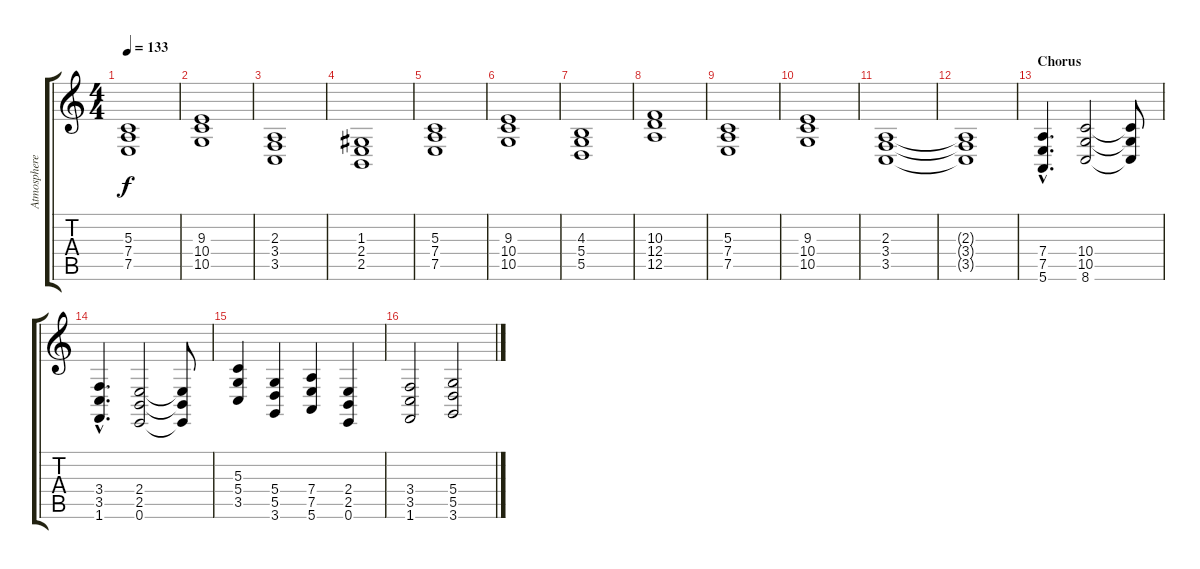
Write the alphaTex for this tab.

\track ("Atmosphere 2" "Atmosphere") {instrument pad2warm}
\staff {score tabs}
\tuning (E4 B3 G3 D3 A2 E2) {hide}
\ts (4 4)
\tempo 133
\clef g2
\ks c
(5.3 7.4 7.5).1{dy f} |
(9.3 10.4 10.5).1 |
(2.3 3.4 3.5).1 |
(1.3 2.4 2.5).1 |
(5.3 7.4 7.5).1 |
(9.3 10.4 10.5).1 |
(4.3 5.4 5.5).1 |
(10.3 12.4 12.5).1 |
(5.3 7.4 7.5).1 |
(9.3 10.4 10.5).1 |
(2.3 3.4 3.5).1 |
(2.3{t} 3.4{t} 3.5{t}).1 |
\section ("" "Chorus")
(7.4{hac} 7.5{hac} 5.6{hac}).4{d} (10.4 10.5 8.6).2 (10.4{t} 10.5{t} 8.6{t}).8 |
(3.4{hac} 3.5{hac} 1.6{hac}).4{d} (2.4 2.5 0.6).2 (2.4{t} 2.5{t} 0.6{t}).8 |
(5.3 5.4 3.5).4 (5.4 5.5 3.6).4 (7.4 7.5 5.6).4 (2.4 2.5 0.6).4 |
(3.4 3.5 1.6).2 (5.4 5.5 3.6).2
